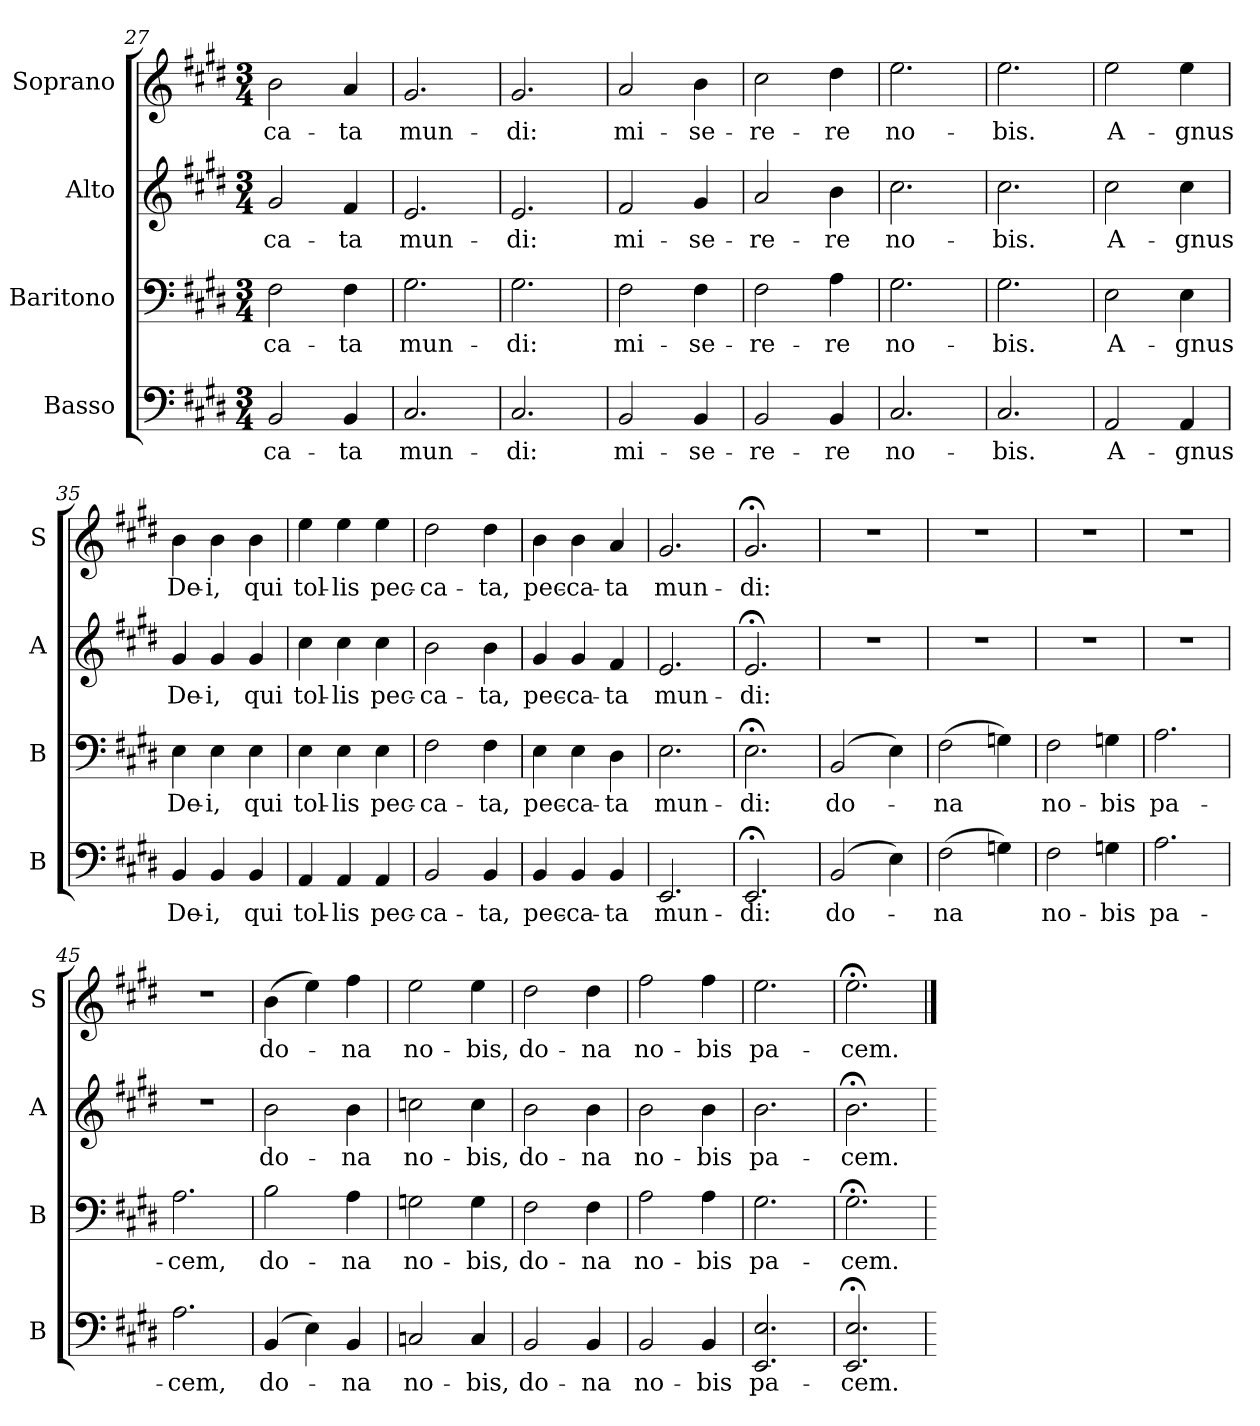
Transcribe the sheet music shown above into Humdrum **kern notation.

**kern	**text	**kern	**text	**kern	**text	**kern	**text
*part4	*part4	*part3	*part3	*part2	*part2	*part1	*part1
*staff4	*staff4	*staff3	*staff3	*staff2	*staff2	*staff1	*staff1
*I"Basso	*	*I"Baritono	*	*I"Alto	*	*I"Soprano	*
*I'B	*	*I'B	*	*I'A	*	*I'S	*
*clefF4	*	*clefF4	*	*clefG2	*	*clefG2	*
*k[f#c#g#d#]	*	*k[f#c#g#d#]	*	*k[f#c#g#d#]	*	*k[f#c#g#d#]	*
*E:	*	*E:	*	*E:	*	*E:	*
*M3/4	*	*M3/4	*	*M3/4	*	*M3/4	*
=27	=27	=27	=27	=27	=27	=27	=27
!	!LO:LY:b:cj	!	!LO:LY:b:cj	!	!LO:LY:b:cj	!	!LO:LY:b:cj
2BB/	-ca-	2F#\	-ca-	2g#/	-ca-	2b\	-ca-
!	!LO:LY:b:cj	!	!LO:LY:b:cj	!	!LO:LY:b:cj	!	!LO:LY:b:cj
4BB/	-ta	4F#\	-ta	4f#/	-ta	4a/	-ta
=28	=28	=28	=28	=28	=28	=28	=28
!	!LO:LY:b:cj	!	!LO:LY:b:cj	!	!LO:LY:b:cj	!	!LO:LY:b:cj
2.C#/	mun-	2.G#\	mun-	2.e/	mun-	2.g#/	mun-
=29	=29	=29	=29	=29	=29	=29	=29
!	!LO:LY:b:cj	!	!LO:LY:b:cj	!	!LO:LY:b:cj	!	!LO:LY:b:cj
2.C#/	-di:	2.G#\	-di:	2.e/	-di:	2.g#/	-di:
=30	=30	=30	=30	=30	=30	=30	=30
!	!LO:LY:b:cj	!	!LO:LY:b:cj	!	!LO:LY:b:cj	!	!LO:LY:b:cj
2BB/	mi-	2F#\	mi-	2f#/	mi-	2a/	mi-
!	!LO:LY:b:cj	!	!LO:LY:b:cj	!	!LO:LY:b:cj	!	!LO:LY:b:cj
4BB/	-se-	4F#\	-se-	4g#/	-se-	4b\	-se-
!!LO:LB:g=z
=31	=31	=31	=31	=31	=31	=31	=31
!	!LO:LY:b:cj	!	!LO:LY:b:cj	!	!LO:LY:b:cj	!	!LO:LY:b:cj
2BB/	-re-	2F#\	-re-	2a/	-re-	2cc#\	-re-
!	!LO:LY:b:cj	!	!LO:LY:b:cj	!	!LO:LY:b:cj	!	!LO:LY:b:cj
4BB/	-re	4A\	-re	4b\	-re	4dd#\	-re
=32	=32	=32	=32	=32	=32	=32	=32
!	!LO:LY:b:cj	!	!LO:LY:b:cj	!	!LO:LY:b:cj	!	!LO:LY:b:cj
2.C#/	no-	2.G#\	no-	2.cc#\	no-	2.ee\	no-
=33	=33	=33	=33	=33	=33	=33	=33
!	!LO:LY:b:cj	!	!LO:LY:b:cj	!	!LO:LY:b:cj	!	!LO:LY:b:cj
2.C#/	-bis.	2.G#\	-bis.	2.cc#\	-bis.	2.ee\	-bis.
=34	=34	=34	=34	=34	=34	=34	=34
!	!LO:LY:b:cj	!	!LO:LY:b:cj	!	!LO:LY:b:cj	!	!LO:LY:b:cj
2AA/	A-	2E\	A-	2cc#\	A-	2ee\	A-
!	!LO:LY:b:cj	!	!LO:LY:b:cj	!	!LO:LY:b:cj	!	!LO:LY:b:cj
4AA/	-gnus	4E\	-gnus	4cc#\	-gnus	4ee\	-gnus
=35	=35	=35	=35	=35	=35	=35	=35
!	!LO:LY:b:cj	!	!LO:LY:b:cj	!	!LO:LY:b:cj	!	!LO:LY:b:cj
4BB/	De-	4E\	De-	4g#/	De-	4b\	De-
!	!LO:LY:b:cj	!	!LO:LY:b:cj	!	!LO:LY:b:cj	!	!LO:LY:b:cj
4BB/	-i,	4E\	-i,	4g#/	-i,	4b\	-i,
!	!LO:LY:b:cj	!	!LO:LY:b:cj	!	!LO:LY:b:cj	!	!LO:LY:b:cj
4BB/	qui	4E\	qui	4g#/	qui	4b\	qui
=36	=36	=36	=36	=36	=36	=36	=36
!	!LO:LY:b:cj	!	!LO:LY:b:cj	!	!LO:LY:b:cj	!	!LO:LY:b:cj
4AA/	tol-	4E\	tol-	4cc#\	tol-	4ee\	tol-
!	!LO:LY:b:cj	!	!LO:LY:b:cj	!	!LO:LY:b:cj	!	!LO:LY:b:cj
4AA/	-lis	4E\	-lis	4cc#\	-lis	4ee\	-lis
!	!LO:LY:b:cj	!	!LO:LY:b:cj	!	!LO:LY:b:cj	!	!LO:LY:b:cj
4AA/	pec-	4E\	pec-	4cc#\	pec-	4ee\	pec-
!!LO:PB:g=z
=37	=37	=37	=37	=37	=37	=37	=37
!	!LO:LY:b:cj	!	!LO:LY:b:cj	!	!LO:LY:b:cj	!	!LO:LY:b:cj
2BB/	-ca-	2F#\	-ca-	2b\	-ca-	2dd#\	-ca-
!	!LO:LY:b:cj	!	!LO:LY:b:cj	!	!LO:LY:b:cj	!	!LO:LY:b:cj
4BB/	-ta,	4F#\	-ta,	4b\	-ta,	4dd#\	-ta,
=38	=38	=38	=38	=38	=38	=38	=38
!	!LO:LY:b:cj	!	!LO:LY:b:cj	!	!LO:LY:b:cj	!	!LO:LY:b:cj
4BB/	pec-	4E\	pec-	4g#/	pec-	4b\	pec-
!	!LO:LY:b:cj	!	!LO:LY:b:cj	!	!LO:LY:b:cj	!	!LO:LY:b:cj
4BB/	-ca-	4E\	-ca-	4g#/	-ca-	4b\	-ca-
!	!LO:LY:b:cj	!	!LO:LY:b:cj	!	!LO:LY:b:cj	!	!LO:LY:b:cj
4BB/	-ta	4D#\	-ta	4f#/	-ta	4a/	-ta
=39	=39	=39	=39	=39	=39	=39	=39
!	!LO:LY:b:cj	!	!LO:LY:b:cj	!	!LO:LY:b:cj	!	!LO:LY:b:cj
2.EE/	mun-	2.E\	mun-	2.e/	mun-	2.g#/	mun-
=40	=40	=40	=40	=40	=40	=40	=40
!	!LO:LY:b:cj	!	!LO:LY:b:cj	!	!LO:LY:b:cj	!	!LO:LY:b:cj
2.EE;</	-di:	2.E;<\	-di:	2.e;</	-di:	2.g#;</	-di:
=41	=41	=41	=41	=41	=41	=41	=41
!	!LO:LY:b:cj	!	!LO:LY:b:cj	!LO:N:vis=1	!	!LO:N:vis=1	!
(>2BB/	do-	(>2BB/	do-	2.r	.	2.r	.
4E\)	.	4E\)	.	.	.	.	.
=42	=42	=42	=42	=42	=42	=42	=42
!	!LO:LY:b:cj	!	!LO:LY:b:cj	!LO:N:vis=1	!	!LO:N:vis=1	!
(>2F#\	-na	(>2F#\	-na	2.r	.	2.r	.
4Gn\)	.	4Gn\)	.	.	.	.	.
!!LO:LB:g=z
=43	=43	=43	=43	=43	=43	=43	=43
!	!LO:LY:b:cj	!	!LO:LY:b:cj	!LO:N:vis=1	!	!LO:N:vis=1	!
2F#\	no-	2F#\	no-	2.r	.	2.r	.
!	!LO:LY:b:cj	!	!LO:LY:b:cj	!	!	!	!
4Gn\	-bis	4Gn\	-bis	.	.	.	.
=44	=44	=44	=44	=44	=44	=44	=44
!	!LO:LY:b:cj	!	!LO:LY:b:cj	!LO:N:vis=1	!	!LO:N:vis=1	!
2.A\	pa-	2.A\	pa-	2.r	.	2.r	.
=45	=45	=45	=45	=45	=45	=45	=45
!	!LO:LY:b:cj	!	!LO:LY:b:cj	!LO:N:vis=1	!	!LO:N:vis=1	!
2.A\	-cem,	2.A\	-cem,	2.r	.	2.r	.
=46	=46	=46	=46	=46	=46	=46	=46
!	!LO:LY:b:cj	!	!LO:LY:b:cj	!	!LO:LY:b:cj	!	!LO:LY:b:cj
(>4BB/	do-	2B\	do-	2b\	do-	(>4b\	do-
4E\)	.	.	.	.	.	4ee\)	.
!	!LO:LY:b:cj	!	!LO:LY:b:cj	!	!LO:LY:b:cj	!	!LO:LY:b:cj
4BB/	-na	4A\	-na	4b\	-na	4ff#\	-na
=47	=47	=47	=47	=47	=47	=47	=47
!	!LO:LY:b:cj	!	!LO:LY:b:cj	!	!LO:LY:b:cj	!	!LO:LY:b:cj
2Cn/	no-	2Gn\	no-	2ccn\	no-	2ee\	no-
!	!LO:LY:b:cj	!	!LO:LY:b:cj	!	!LO:LY:b:cj	!	!LO:LY:b:cj
4C/	-bis,	4G\	-bis,	4cc\	-bis,	4ee\	-bis,
=48	=48	=48	=48	=48	=48	=48	=48
!	!LO:LY:b:cj	!	!LO:LY:b:cj	!	!LO:LY:b:cj	!	!LO:LY:b:cj
2BB/	do-	2F#\	do-	2b\	do-	2dd#\	do-
!	!LO:LY:b:cj	!	!LO:LY:b:cj	!	!LO:LY:b:cj	!	!LO:LY:b:cj
4BB/	-na	4F#\	-na	4b\	-na	4dd#\	-na
!!LO:LB:g=z
=49	=49	=49	=49	=49	=49	=49	=49
!	!LO:LY:b:cj	!	!LO:LY:b:cj	!	!LO:LY:b:cj	!	!LO:LY:b:cj
2BB/	no-	2A\	no-	2b\	no-	2ff#\	no-
!	!LO:LY:b:cj	!	!LO:LY:b:cj	!	!LO:LY:b:cj	!	!LO:LY:b:cj
4BB/	-bis	4A\	-bis	4b\	-bis	4ff#\	-bis
=50	=50	=50	=50	=50	=50	=50	=50
!	!LO:LY:b:cj	!	!LO:LY:b:cj	!	!LO:LY:b:cj	!	!LO:LY:b:cj
2.E/ 2.EE/	pa-	2.G#\	pa-	2.b\	pa-	2.ee\	pa-
=51	=51	=51	=51	=51	=51	=51	=51
!	!LO:LY:b:cj	!	!LO:LY:b:cj	!	!LO:LY:b:cj	!	!LO:LY:b:cj
2.E/;< 2.EE/;<	-cem.	2.G#;<\	-cem.	2.b;<\	-cem.	2.ee;<\	-cem.
=	==	=	==	=	==	==	==
*-	*-	*-	*-	*-	*-	*-	*-
